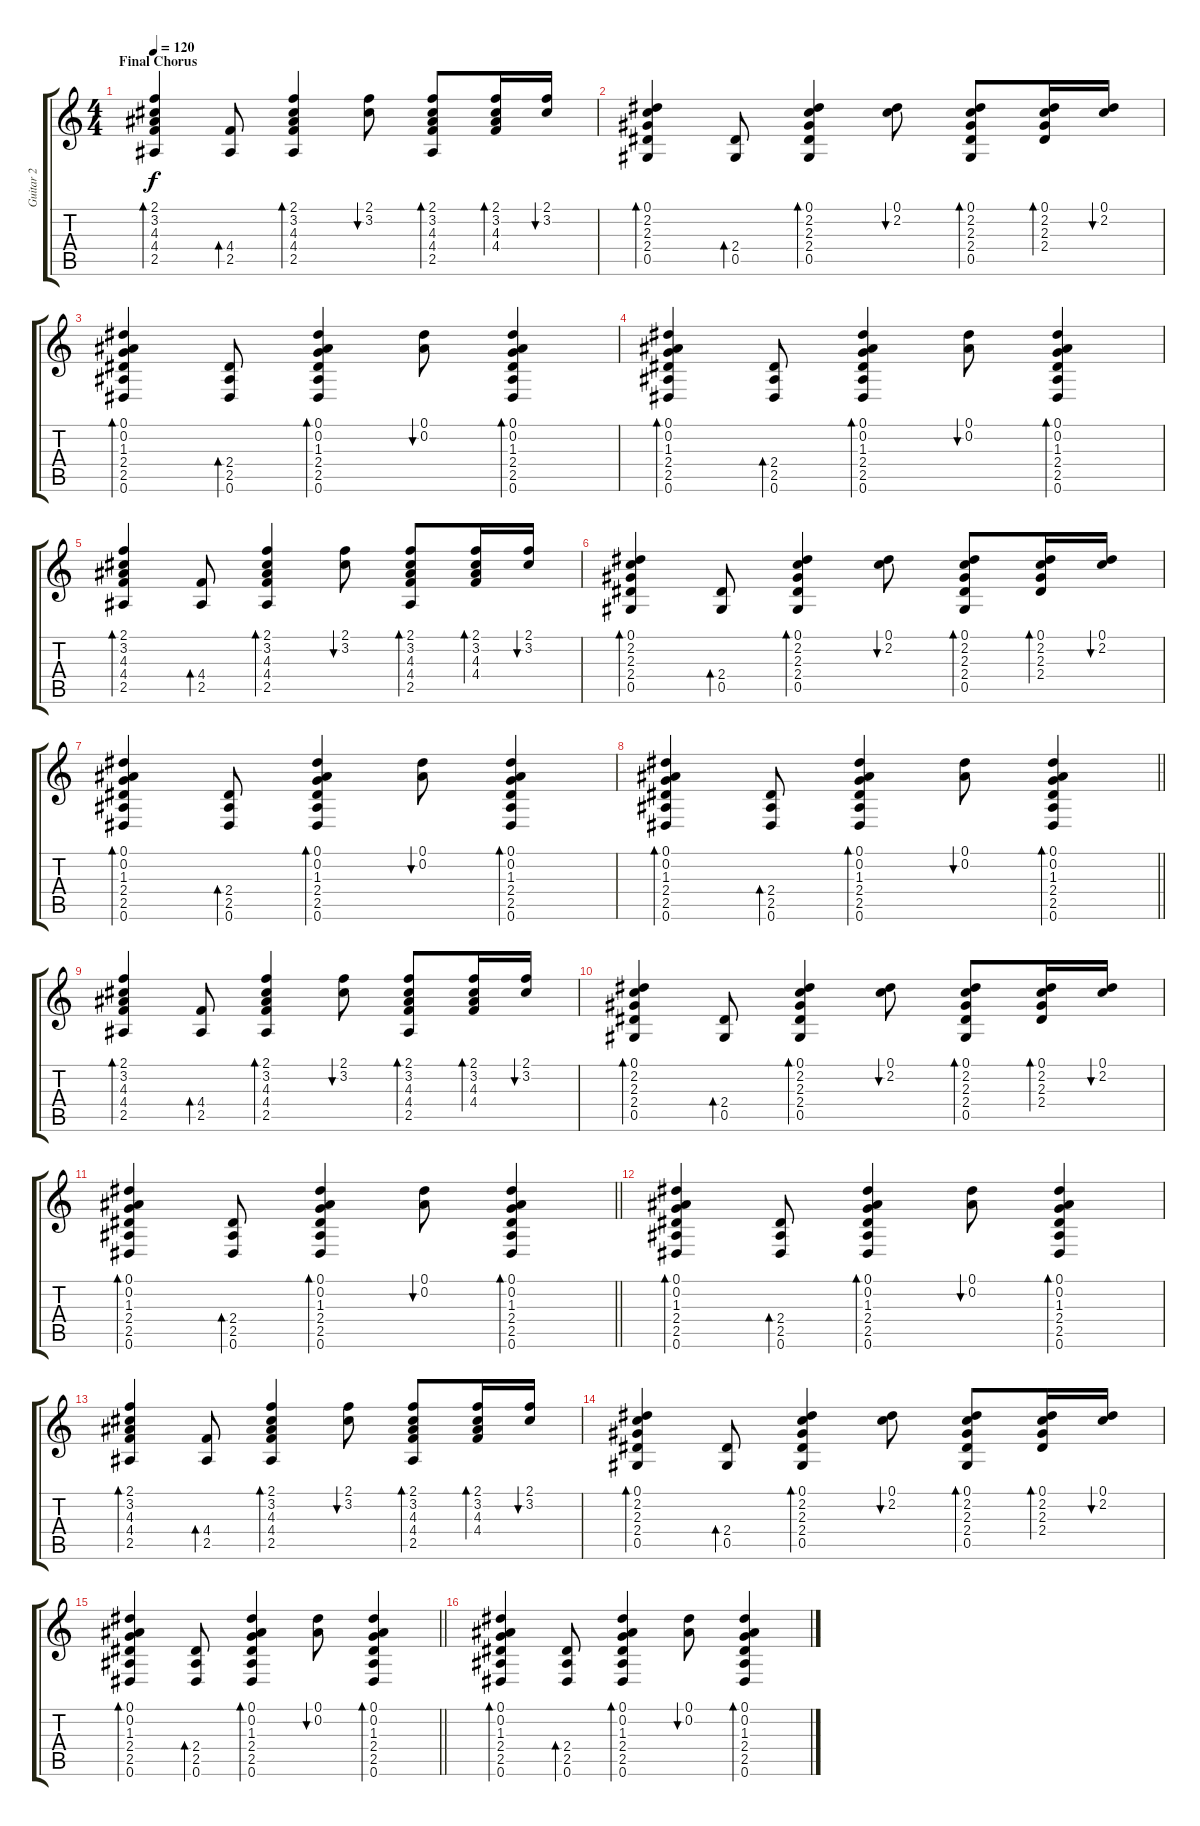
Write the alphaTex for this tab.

\track ("Guitar 2" "Guitar 2") {instrument acousticguitarsteel}
\staff {score tabs}
\tuning (Eb4 Bb3 Gb3 Db3 Ab2 Eb2) {hide}
\ts (4 4)
\section ("" "Final Chorus")
\tempo 120
\clef g2
\ks c
(2.1 3.2 4.3 4.4 2.5).4{bd 60 dy f} (4.4 2.5).8{bd 60} (2.1 3.2 4.3 4.4 2.5).4{bd 60} (2.1 3.2).8{bu 60} (2.1 3.2 4.3 4.4 2.5).8{bd 60} (2.1 3.2 4.3 4.4).16{bd 60} (2.1 3.2).16{bu 60} |
(0.1 2.2 2.3 2.4 0.5).4{bd 60} (2.4 0.5).8{bd 60} (0.1 2.2 2.3 2.4 0.5).4{bd 60} (0.1 2.2).8{bu 60} (0.1 2.2 2.3 2.4 0.5).8{bd 60} (0.1 2.2 2.3 2.4).16{bd 60} (0.1 2.2).16{bu 60} |
(0.1 0.2 1.3 2.4 2.5 0.6).4{bd 60} (2.4 2.5 0.6).8{bd 60} (0.1 0.2 1.3 2.4 2.5 0.6).4{bd 60} (0.1 0.2).8{bu 60} (0.1 0.2 1.3 2.4 2.5 0.6).4{bd 60} |
(0.1 0.2 1.3 2.4 2.5 0.6).4{bd 60} (2.4 2.5 0.6).8{bd 60} (0.1 0.2 1.3 2.4 2.5 0.6).4{bd 60} (0.1 0.2).8{bu 60} (0.1 0.2 1.3 2.4 2.5 0.6).4{bd 60} |
(2.1 3.2 4.3 4.4 2.5).4{bd 60} (4.4 2.5).8{bd 60} (2.1 3.2 4.3 4.4 2.5).4{bd 60} (2.1 3.2).8{bu 60} (2.1 3.2 4.3 4.4 2.5).8{bd 60} (2.1 3.2 4.3 4.4).16{bd 60} (2.1 3.2).16{bu 60} |
(0.1 2.2 2.3 2.4 0.5).4{bd 60} (2.4 0.5).8{bd 60} (0.1 2.2 2.3 2.4 0.5).4{bd 60} (0.1 2.2).8{bu 60} (0.1 2.2 2.3 2.4 0.5).8{bd 60} (0.1 2.2 2.3 2.4).16{bd 60} (0.1 2.2).16{bu 60} |
(0.1 0.2 1.3 2.4 2.5 0.6).4{bd 60} (2.4 2.5 0.6).8{bd 60} (0.1 0.2 1.3 2.4 2.5 0.6).4{bd 60} (0.1 0.2).8{bu 60} (0.1 0.2 1.3 2.4 2.5 0.6).4{bd 60} |
\barLineRight lightlight
(0.1 0.2 1.3 2.4 2.5 0.6).4{bd 60} (2.4 2.5 0.6).8{bd 60} (0.1 0.2 1.3 2.4 2.5 0.6).4{bd 60} (0.1 0.2).8{bu 60} (0.1 0.2 1.3 2.4 2.5 0.6).4{bd 60} |
(2.1 3.2 4.3 4.4 2.5).4{bd 60} (4.4 2.5).8{bd 60} (2.1 3.2 4.3 4.4 2.5).4{bd 60} (2.1 3.2).8{bu 60} (2.1 3.2 4.3 4.4 2.5).8{bd 60} (2.1 3.2 4.3 4.4).16{bd 60} (2.1 3.2).16{bu 60} |
(0.1 2.2 2.3 2.4 0.5).4{bd 60} (2.4 0.5).8{bd 60} (0.1 2.2 2.3 2.4 0.5).4{bd 60} (0.1 2.2).8{bu 60} (0.1 2.2 2.3 2.4 0.5).8{bd 60} (0.1 2.2 2.3 2.4).16{bd 60} (0.1 2.2).16{bu 60} |
\barLineRight lightlight
(0.1 0.2 1.3 2.4 2.5 0.6).4{bd 60} (2.4 2.5 0.6).8{bd 60} (0.1 0.2 1.3 2.4 2.5 0.6).4{bd 60} (0.1 0.2).8{bu 60} (0.1 0.2 1.3 2.4 2.5 0.6).4{bd 60} |
(0.1 0.2 1.3 2.4 2.5 0.6).4{bd 60} (2.4 2.5 0.6).8{bd 60} (0.1 0.2 1.3 2.4 2.5 0.6).4{bd 60} (0.1 0.2).8{bu 60} (0.1 0.2 1.3 2.4 2.5 0.6).4{bd 60} |
(2.1 3.2 4.3 4.4 2.5).4{bd 60} (4.4 2.5).8{bd 60} (2.1 3.2 4.3 4.4 2.5).4{bd 60} (2.1 3.2).8{bu 60} (2.1 3.2 4.3 4.4 2.5).8{bd 60} (2.1 3.2 4.3 4.4).16{bd 60} (2.1 3.2).16{bu 60} |
(0.1 2.2 2.3 2.4 0.5).4{bd 60} (2.4 0.5).8{bd 60} (0.1 2.2 2.3 2.4 0.5).4{bd 60} (0.1 2.2).8{bu 60} (0.1 2.2 2.3 2.4 0.5).8{bd 60} (0.1 2.2 2.3 2.4).16{bd 60} (0.1 2.2).16{bu 60} |
\barLineRight lightlight
(0.1 0.2 1.3 2.4 2.5 0.6).4{bd 60} (2.4 2.5 0.6).8{bd 60} (0.1 0.2 1.3 2.4 2.5 0.6).4{bd 60} (0.1 0.2).8{bu 60} (0.1 0.2 1.3 2.4 2.5 0.6).4{bd 60} |
(0.1 0.2 1.3 2.4 2.5 0.6).4{bd 60} (2.4 2.5 0.6).8{bd 60} (0.1 0.2 1.3 2.4 2.5 0.6).4{bd 60} (0.1 0.2).8{bu 60} (0.1 0.2 1.3 2.4 2.5 0.6).4{bd 60}
